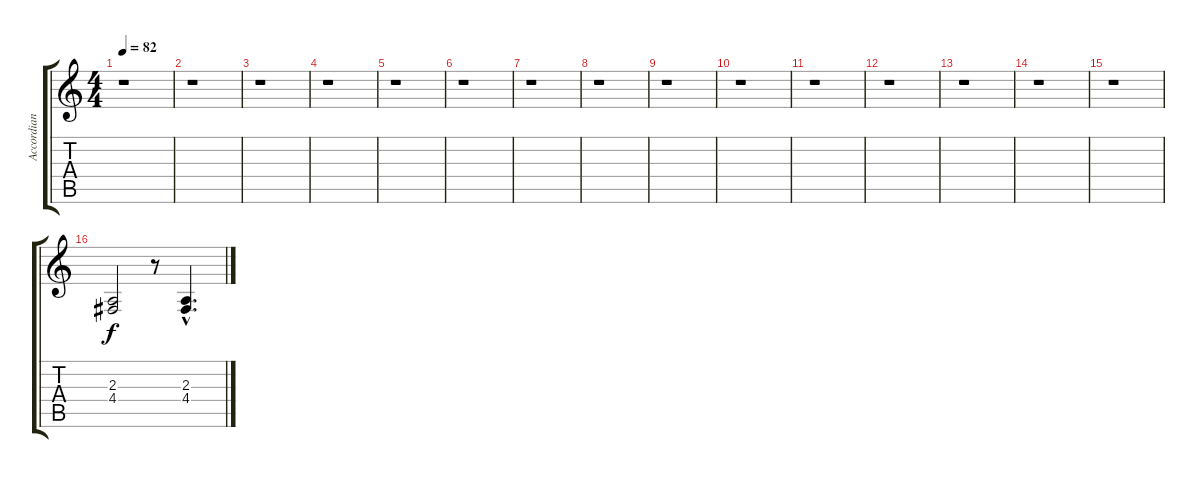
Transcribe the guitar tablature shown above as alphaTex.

\track ("Accordian" "Accordian") {instrument accordion}
\staff {score tabs}
\tuning (E4 B3 G3 D3 A2 E2) {hide}
\ts (4 4)
\tempo 82
\clef g2
\ks c
r.1{dy f} |
r.1 |
r.1 |
r.1 |
r.1 |
r.1 |
r.1 |
r.1 |
r.1 |
r.1 |
r.1 |
r.1 |
r.1 |
r.1 |
r.1 |
(2.3 4.4).2 r.8 (2.3{hac} 4.4{hac}).4{d}
